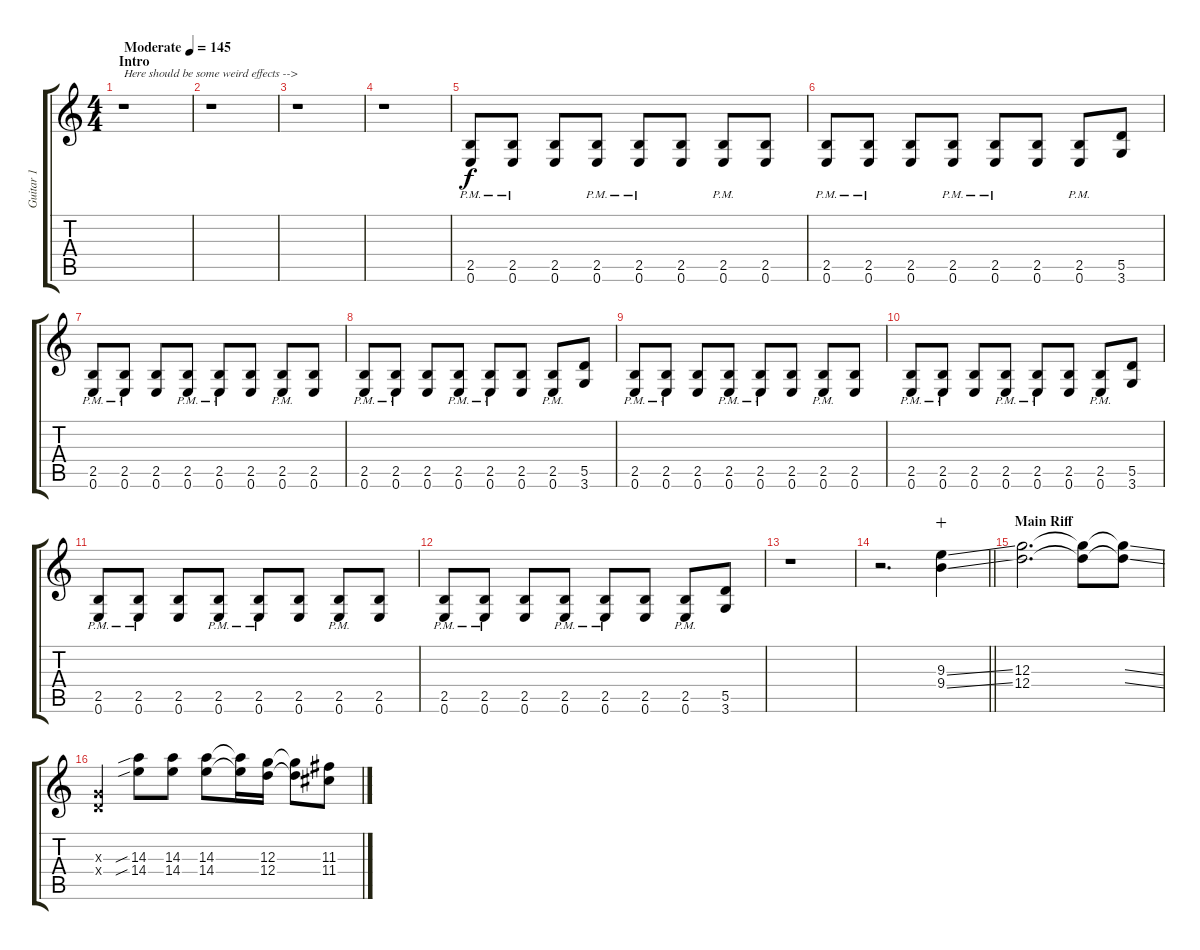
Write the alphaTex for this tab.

\track ("Guitar 1" "Guitar 1") {instrument overdrivenguitar}
\staff {score tabs}
\tuning (E4 B3 G3 D3 A2 E2) {hide}
\ts (4 4)
\section ("" "Intro")
\tempo (145 "Moderate")
\clef g2
\ks c
r.1{txt "Here should be some weird effects -->" dy f instrument overdrivenguitar} |
r.1 |
r.1 |
r.1 |
(2.5{pm} 0.6{pm}).8 (2.5{pm} 0.6{pm}).8 (2.5 0.6).8 (2.5{pm} 0.6{pm}).8 (2.5{pm} 0.6{pm}).8 (2.5 0.6).8 (2.5{pm} 0.6{pm}).8 (2.5 0.6).8 |
(2.5{pm} 0.6{pm}).8 (2.5{pm} 0.6{pm}).8 (2.5 0.6).8 (2.5{pm} 0.6{pm}).8 (2.5{pm} 0.6{pm}).8 (2.5 0.6).8 (2.5{pm} 0.6{pm}).8 (5.5 3.6).8 |
(2.5{pm} 0.6{pm}).8 (2.5{pm} 0.6{pm}).8 (2.5 0.6).8 (2.5{pm} 0.6{pm}).8 (2.5{pm} 0.6{pm}).8 (2.5 0.6).8 (2.5{pm} 0.6{pm}).8 (2.5 0.6).8 |
(2.5{pm} 0.6{pm}).8 (2.5{pm} 0.6{pm}).8 (2.5 0.6).8 (2.5{pm} 0.6{pm}).8 (2.5{pm} 0.6{pm}).8 (2.5 0.6).8 (2.5{pm} 0.6{pm}).8 (5.5 3.6).8 |
(2.5{pm} 0.6{pm}).8 (2.5{pm} 0.6{pm}).8 (2.5 0.6).8 (2.5{pm} 0.6{pm}).8 (2.5{pm} 0.6{pm}).8 (2.5 0.6).8 (2.5{pm} 0.6{pm}).8 (2.5 0.6).8 |
(2.5{pm} 0.6{pm}).8 (2.5{pm} 0.6{pm}).8 (2.5 0.6).8 (2.5{pm} 0.6{pm}).8 (2.5{pm} 0.6{pm}).8 (2.5 0.6).8 (2.5{pm} 0.6{pm}).8 (5.5 3.6).8 |
(2.5{pm} 0.6{pm}).8 (2.5{pm} 0.6{pm}).8 (2.5 0.6).8 (2.5{pm} 0.6{pm}).8 (2.5{pm} 0.6{pm}).8 (2.5 0.6).8 (2.5{pm} 0.6{pm}).8 (2.5 0.6).8 |
(2.5{pm} 0.6{pm}).8 (2.5{pm} 0.6{pm}).8 (2.5 0.6).8 (2.5{pm} 0.6{pm}).8 (2.5{pm} 0.6{pm}).8 (2.5 0.6).8 (2.5{pm} 0.6{pm}).8 (5.5 3.6).8 |
r.1 |
\barLineRight lightlight
r.2{d} (9.3{ss} 9.4{ss}).4{wahc} |
\section ("" "Main Riff")
(12.3 12.4).2{d} (12.3{t} 12.4{t}).8 (12.3{ss t} 12.4{ss t}).8 |
(0.3{x} 0.4{x}).4 (14.3{sib} 14.4{sib}).8 (14.3 14.4).8 (14.3 14.4).8 (14.3{t} 14.4{t}).16 (12.3 12.4).16 (12.3{t} 12.4{t}).8 (11.3{ss} 11.4{ss}).8
